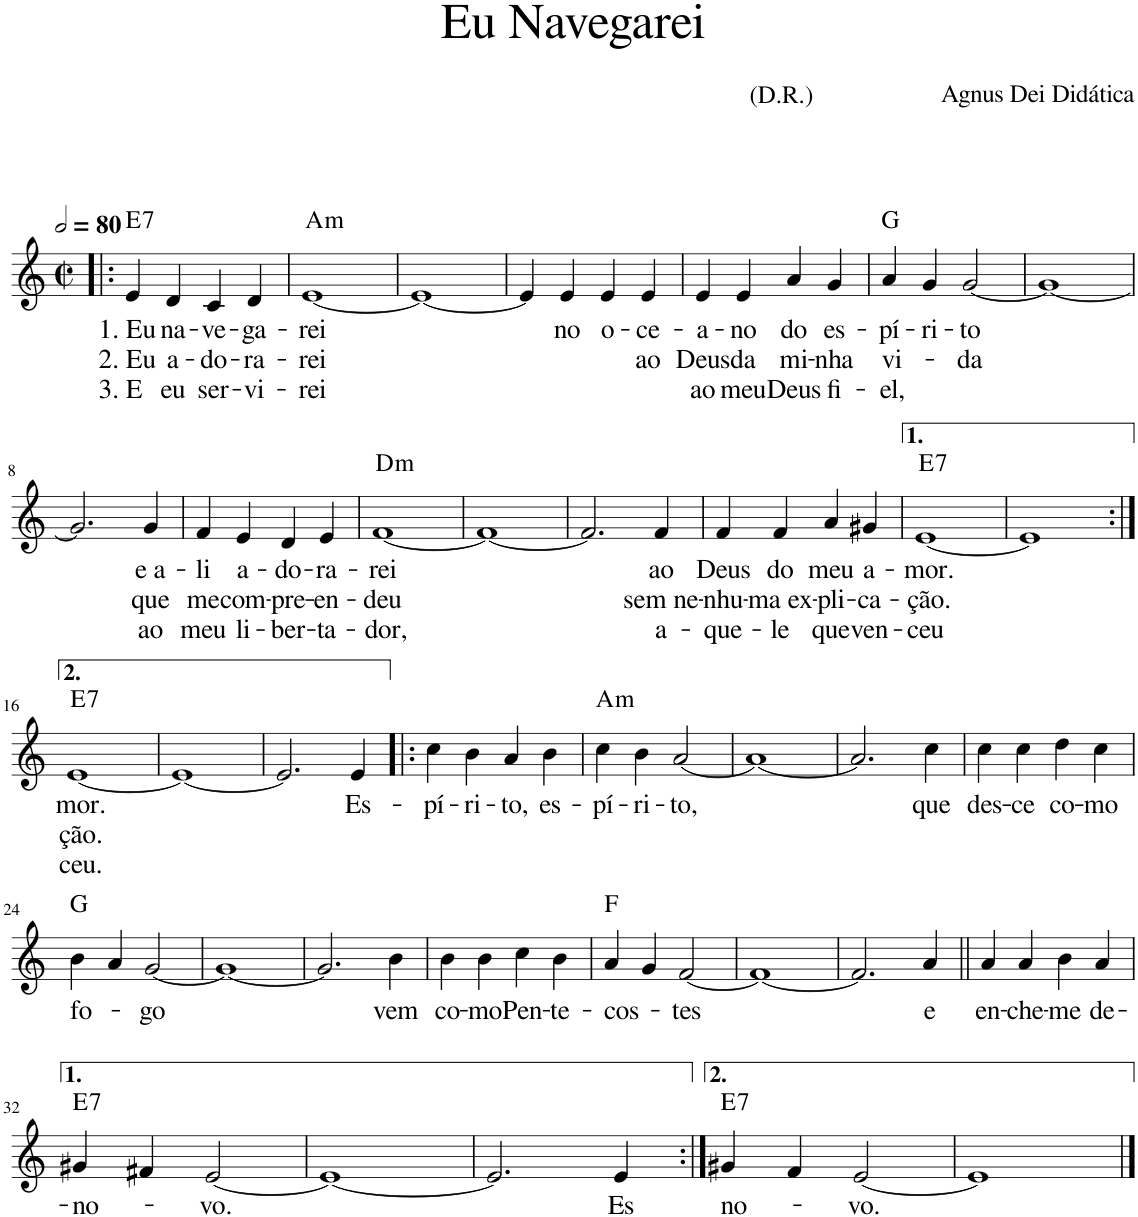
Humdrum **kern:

**kern	**text	**text	**text	**harte
*part1	*part1	*part1	*part1	*part1
*staff1	*staff1	*staff1	*staff1	*
*I"Voz	*	*	*	*
*I'Vo.	*	*	*	*
*clefG2	*	*	*	*
*k[]	*	*	*	*
*M2/2	*	*	*	*
*met(c|)	*	*	*	*
*MM160	*	*	*	*
=1!|:	=1!|:	=1!|:	=1!|:	=1!|:
!	!LO:LY:b	!LO:LY:b	!LO:LY:b	!LO:H:kt=7
4e/	1. Eu	2. Eu	3. E	E:7
!	!LO:LY:b	!LO:LY:b	!LO:LY:b	!
4d/	na-	a-	eu	.
!	!LO:LY:b	!LO:LY:b	!LO:LY:b	!
4c/	-ve-	-do-	ser-	.
!	!LO:LY:b	!LO:LY:b	!LO:LY:b	!
4d/	-ga-	-ra-	-vi-	.
=2	=2	=2	=2	=2
!	!LO:LY:b	!LO:LY:b	!LO:LY:b	!LO:H:kt=m
[1e	-rei	-rei	-rei	A:min
=3	=3	=3	=3	=3
1e_	.	.	.	.
=4	=4	=4	=4	=4
4e/]	.	.	.	.
!	!LO:LY:b	!	!	!
4e/	no	.	.	.
!	!LO:LY:b	!	!	!
4e/	o-	.	.	.
!	!LO:LY:b	!LO:LY:b	!	!
4e/	-ce-	ao	.	.
=5	=5	=5	=5	=5
!	!LO:LY:b	!LO:LY:b	!LO:LY:b	!
4e/	-a-	Deus	ao	.
!	!LO:LY:b	!LO:LY:b	!LO:LY:b	!
4e/	-no	da	meu	.
!	!LO:LY:b	!LO:LY:b	!LO:LY:b	!
4a/	do	mi-	Deus	.
!	!LO:LY:b	!LO:LY:b	!LO:LY:b	!
4g/	es-	-nha	fi-	.
=6	=6	=6	=6	=6
!	!LO:LY:b	!LO:LY:b	!LO:LY:b	!
4a/	-pí-	vi-	-el,	G:maj
!	!LO:LY:b	!	!	!
4g/	-ri-	.	.	.
!	!LO:LY:b	!LO:LY:b	!	!
[2g/	-to	-da	.	.
=7	=7	=7	=7	=7
1g_	.	.	.	.
!!LO:LB:g=z
=8	=8	=8	=8	=8
2.g/]	.	.	.	.
!	!LO:LY:b	!LO:LY:b	!LO:LY:b	!
4g/	e a-	que	ao	.
=9	=9	=9	=9	=9
!	!LO:LY:b	!LO:LY:b	!LO:LY:b	!
4f/	-li	me	meu	.
!	!LO:LY:b	!LO:LY:b	!LO:LY:b	!
4e/	a-	com-	li-	.
!	!LO:LY:b	!LO:LY:b	!LO:LY:b	!
4d/	-do-	-pre-	-ber-	.
!	!LO:LY:b	!LO:LY:b	!LO:LY:b	!
4e/	-ra-	-en-	-ta-	.
=10	=10	=10	=10	=10
!	!LO:LY:b	!LO:LY:b	!LO:LY:b	!LO:H:kt=m
[1f	-rei	-deu	-dor,	D:min
=11	=11	=11	=11	=11
1f_	.	.	.	.
=12	=12	=12	=12	=12
2.f/]	.	.	.	.
!	!LO:LY:b	!LO:LY:b	!LO:LY:b	!
4f/	ao	sem ne-	a-	.
=13	=13	=13	=13	=13
!	!LO:LY:b	!LO:LY:b	!LO:LY:b	!
4f/	Deus	-nhu-	-que-	.
!	!LO:LY:b	!LO:LY:b	!LO:LY:b	!
4f/	do	-ma ex-	-le	.
!	!LO:LY:b	!LO:LY:b	!LO:LY:b	!
4a/	meu	-pli-	que	.
!	!LO:LY:b	!LO:LY:b	!LO:LY:b	!
4g#X/	a-	-ca-	ven-	.
=14	=14	=14	=14	=14
!	!LO:LY:b	!LO:LY:b	!LO:LY:b	!LO:H:kt=7
[1e	-mor.	-ção.	-ceu	E:7
=15	=15	=15	=15	=15
1e]	.	.	.	.
!!LO:LB:g=z
=16:|!	=16:|!	=16:|!	=16:|!	=16:|!
!	!LO:LY:b	!LO:LY:b	!LO:LY:b	!LO:H:kt=7
[1e	mor.	ção.	ceu.	E:7
=17	=17	=17	=17	=17
1e_	.	.	.	.
=18	=18	=18	=18	=18
2.e/]	.	.	.	.
!	!LO:LY:b	!	!	!
4e/	Es-	.	.	.
=19!|:	=19!|:	=19!|:	=19!|:	=19!|:
!	!LO:LY:b	!	!	!
4cc\	-pí-	.	.	.
!	!LO:LY:b	!	!	!
4b\	ri-	.	.	.
!	!LO:LY:b	!	!	!
4a/	-to,	.	.	.
!	!LO:LY:b	!	!	!
4b\	es-	.	.	.
=20	=20	=20	=20	=20
!	!LO:LY:b	!	!	!LO:H:kt=m
4cc\	-pí-	.	.	A:min
!	!LO:LY:b	!	!	!
4b\	-ri-	.	.	.
!	!LO:LY:b	!	!	!
[2a/	-to,	.	.	.
=21	=21	=21	=21	=21
1a_	.	.	.	.
=22	=22	=22	=22	=22
2.a/]	.	.	.	.
!	!LO:LY:b	!	!	!
4cc\	que	.	.	.
=23	=23	=23	=23	=23
!	!LO:LY:b	!	!	!
4cc\	des-	.	.	.
!	!LO:LY:b	!	!	!
4cc\	-ce	.	.	.
!	!LO:LY:b	!	!	!
4dd\	co-	.	.	.
!	!LO:LY:b	!	!	!
4cc\	-mo	.	.	.
!!LO:LB:g=z
=24	=24	=24	=24	=24
!	!LO:LY:b	!	!	!
4b\	fo-	.	.	G:maj
4a/	.	.	.	.
!	!LO:LY:b	!	!	!
[2g/	-go	.	.	.
=25	=25	=25	=25	=25
1g_	.	.	.	.
=26	=26	=26	=26	=26
2.g/]	.	.	.	.
!	!LO:LY:b	!	!	!
4b\	vem	.	.	.
=27	=27	=27	=27	=27
!	!LO:LY:b	!	!	!
4b\	co-	.	.	.
!	!LO:LY:b	!	!	!
4b\	-mo	.	.	.
!	!LO:LY:b	!	!	!
4cc\	Pen-	.	.	.
!	!LO:LY:b	!	!	!
4b\	-te-	.	.	.
=28	=28	=28	=28	=28
!	!LO:LY:b	!	!	!
4a/	-cos-	.	.	F:maj
4g/	.	.	.	.
!	!LO:LY:b	!	!	!
[2f/	-tes	.	.	.
=29	=29	=29	=29	=29
1f_	.	.	.	.
=30	=30	=30	=30	=30
2.f/]	.	.	.	.
!	!LO:LY:b	!	!	!
4a/	e	.	.	.
=31||	=31||	=31||	=31||	=31||
!	!LO:LY:b	!	!	!
4a/	en-	.	.	.
!	!LO:LY:b	!	!	!
4a/	-che-	.	.	.
!	!LO:LY:b	!	!	!
4b\	-me	.	.	.
!	!LO:LY:b	!	!	!
4a/	de-	.	.	.
!!LO:LB:g=z
=32	=32	=32	=32	=32
!	!LO:LY:b	!	!	!LO:H:kt=7
4g#X/	-no-	.	.	E:7
4f#X/	.	.	.	.
!	!LO:LY:b	!	!	!
[2e/	-vo.	.	.	.
=33	=33	=33	=33	=33
1e_	.	.	.	.
=34	=34	=34	=34	=34
2.e/]	.	.	.	.
!	!LO:LY:b	!	!	!
4e/	Es-	.	.	.
=35:|!	=35:|!	=35:|!	=35:|!	=35:|!
!	!LO:LY:b	!	!	!LO:H:kt=7
4g#X/	no-	.	.	E:7
4f/	.	.	.	.
!	!LO:LY:b	!	!	!
[2e/	-vo.	.	.	.
=36	=36	=36	=36	=36
1e]	.	.	.	.
==	==	==	==	==
*-	*-	*-	*-	*-
